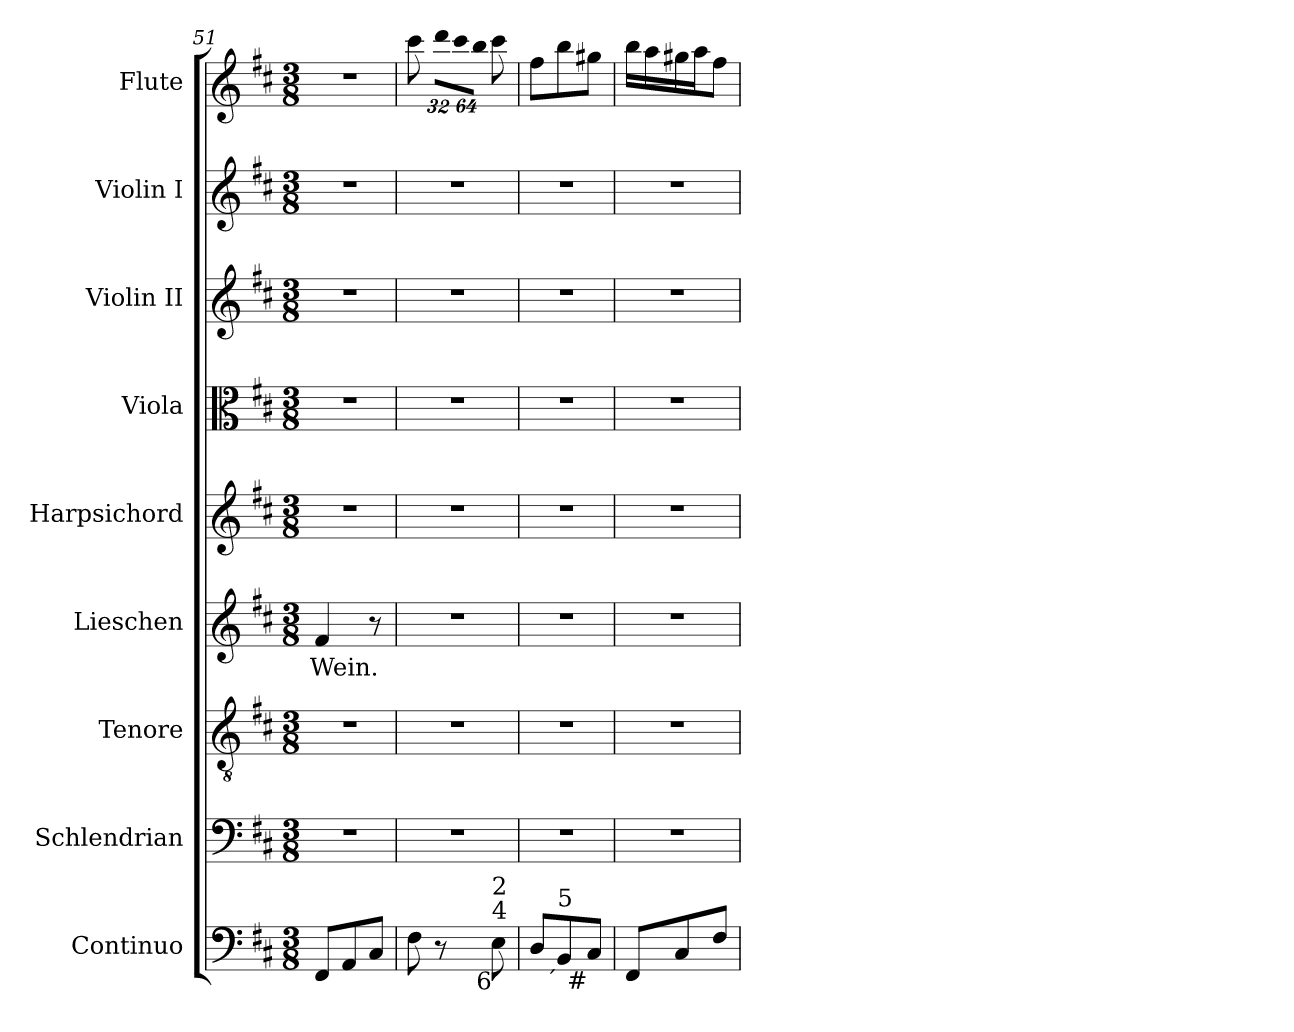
**kern	**kern	**kern	**kern	**text	**kern	**kern	**kern	**kern	**kern
*part9	*part8	*part7	*part6	*part6	*part5	*part4	*part3	*part2	*part1
*staff9	*staff8	*staff7	*staff6	*staff6	*staff5	*staff4	*staff3	*staff2	*staff1
*I"Continuo	*I"Schlendrian	*I"Tenore	*I"Lieschen	*	*I"Harpsichord	*I"Viola	*I"Violin II	*I"Violin I	*I"Flute
*I'Continuo	*I'Schlendrian	*I'Tenore	*I'Lieschen	*	*	*I'Viola	*	*	*
*clefF4	*clefF4	*clefGv2	*clefG2	*	*clefG2	*clefC3	*clefG2	*clefG2	*clefG2
*	*	*ITrd7c12	*	*	*	*	*	*	*
*k[f#c#]	*k[f#c#]	*k[f#c#]	*k[f#c#]	*	*k[f#c#]	*k[f#c#]	*k[f#c#]	*k[f#c#]	*k[f#c#]
*D:	*D:	*D:	*D:	*	*D:	*D:	*D:	*D:	*D:
*M3/8	*M3/8	*M3/8	*M3/8	*	*M3/8	*M3/8	*M3/8	*M3/8	*M3/8
=51	=51	=51	=51	=51	=51	=51	=51	=51	=51
!	!LO:N:vis=1	!LO:N:vis=1	!	!	!	!	!	!	!
!	!	!	!	!LO:LY:b:color=#000000	!LO:N:vis=1	!LO:N:vis=1	!LO:N:vis=1	!LO:N:vis=1	!LO:N:vis=1
8FF#i/L	4.r	4.r	4f#i/	-Wein.	4.r	4.r	4.r	4.r	4.r
8AAi/	.	.	.	.	.	.	.	.	.
8C#i/J	.	.	8r	.	.	.	.	.	.
=52	=52	=52	=52	=52	=52	=52	=52	=52	=52
!	!LO:N:vis=1	!LO:N:vis=1	!LO:N:vis=1	!	!LO:N:vis=1	!LO:N:vis=1	!LO:N:vis=1	!LO:N:vis=1	!
8F#i\	4.r	4.r	4.r	.	4.r	4.r	4.r	4.r	8ccc#i\
*	*	*	*	*	*	*	*	*	*Xbrackettup
!	!	!	!	!	!	!	!	!	!LO:N:vis=16
8r	.	.	.	.	.	.	.	.	512%21dddi\LL
!	!	!	!	!	!	!	!	!	!LO:N:vis=16
.	.	.	.	.	.	.	.	.	1024%43ccc#i\
!	!	!	!	!	!	!	!	!	!LO:N:vis=16
.	.	.	.	.	.	.	.	.	1024%43bbi\JJ
!LO:TX:b:rj:t=6	!	!	!	!	!	!	!	!	!
!LO:TX:t=4	!	!	!	!	!	!	!	!	!
!LO:TX:t=2	!	!	!	!	!	!	!	!	!
8Ei\	.	.	.	.	.	.	.	.	8ccc#i\
=53	=53	=53	=53	=53	=53	=53	=53	=53	=53
!	!LO:N:vis=1	!LO:N:vis=1	!LO:N:vis=1	!	!LO:N:vis=1	!LO:N:vis=1	!LO:N:vis=1	!LO:N:vis=1	!
8Di/L	4.r	4.r	4.r	.	4.r	4.r	4.r	4.r	8ff#i\L
!LO:TX:b:rj:t=´	!	!	!	!	!	!	!	!	!
!LO:TX:t=5	!	!	!	!	!	!	!	!	!
8BBi/	.	.	.	.	.	.	.	.	8bbi\
!LO:TX:b:rj:t=#	!	!	!	!	!	!	!	!	!
8C#i/J	.	.	.	.	.	.	.	.	8gg#Xi\J
=54	=54	=54	=54	=54	=54	=54	=54	=54	=54
!	!LO:N:vis=1	!LO:N:vis=1	!LO:N:vis=1	!	!LO:N:vis=1	!LO:N:vis=1	!LO:N:vis=1	!LO:N:vis=1	!
8FF#i/L	4.r	4.r	4.r	.	4.r	4.r	4.r	4.r	16bbi\LL
.	.	.	.	.	.	.	.	.	16aai\
8C#i/	.	.	.	.	.	.	.	.	16gg#Xi\
.	.	.	.	.	.	.	.	.	16aai\J
8F#i/J	.	.	.	.	.	.	.	.	8ff#i\J
=	=	=	=	=	=	=	=	=	=
*-	*-	*-	*-	*-	*-	*-	*-	*-	*-
